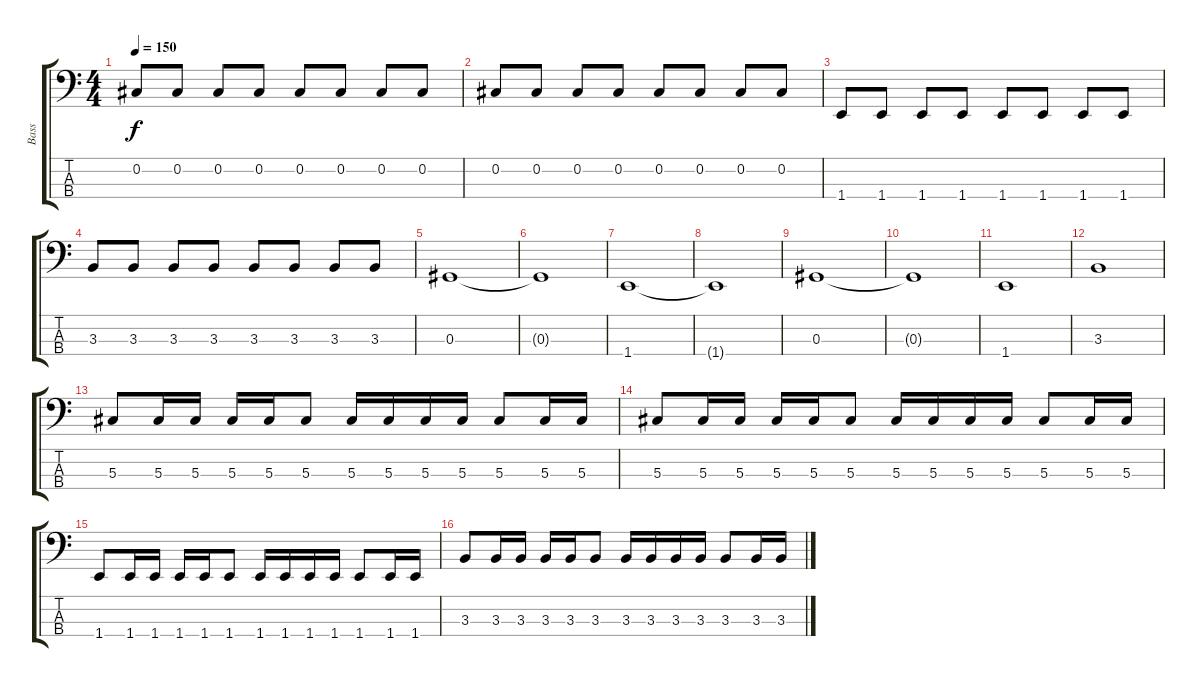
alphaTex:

\track ("Bass" "Bass") {instrument electricbassfinger}
\staff {score tabs}
\tuning (Gb2 Db2 Ab1 Eb1) {hide}
\ts (4 4)
\tempo 150
\clef f4
\ks c
0.2.8{dy f} 0.2.8 0.2.8 0.2.8 0.2.8 0.2.8 0.2.8 0.2.8 |
0.2.8 0.2.8 0.2.8 0.2.8 0.2.8 0.2.8 0.2.8 0.2.8 |
1.4.8 1.4.8 1.4.8 1.4.8 1.4.8 1.4.8 1.4.8 1.4.8 |
3.3.8 3.3.8 3.3.8 3.3.8 3.3.8 3.3.8 3.3.8 3.3.8 |
0.3.1 |
0.3{t}.1 |
1.4.1 |
1.4{t}.1 |
0.3.1 |
0.3{t}.1 |
1.4.1 |
3.3.1 |
5.3.8 5.3.16 5.3.16 5.3.16 5.3.16 5.3.8 5.3.16 5.3.16 5.3.16 5.3.16 5.3.8 5.3.16 5.3.16 |
5.3.8 5.3.16 5.3.16 5.3.16 5.3.16 5.3.8 5.3.16 5.3.16 5.3.16 5.3.16 5.3.8 5.3.16 5.3.16 |
1.4.8 1.4.16 1.4.16 1.4.16 1.4.16 1.4.8 1.4.16 1.4.16 1.4.16 1.4.16 1.4.8 1.4.16 1.4.16 |
3.3.8 3.3.16 3.3.16 3.3.16 3.3.16 3.3.8 3.3.16 3.3.16 3.3.16 3.3.16 3.3.8 3.3.16 3.3.16
